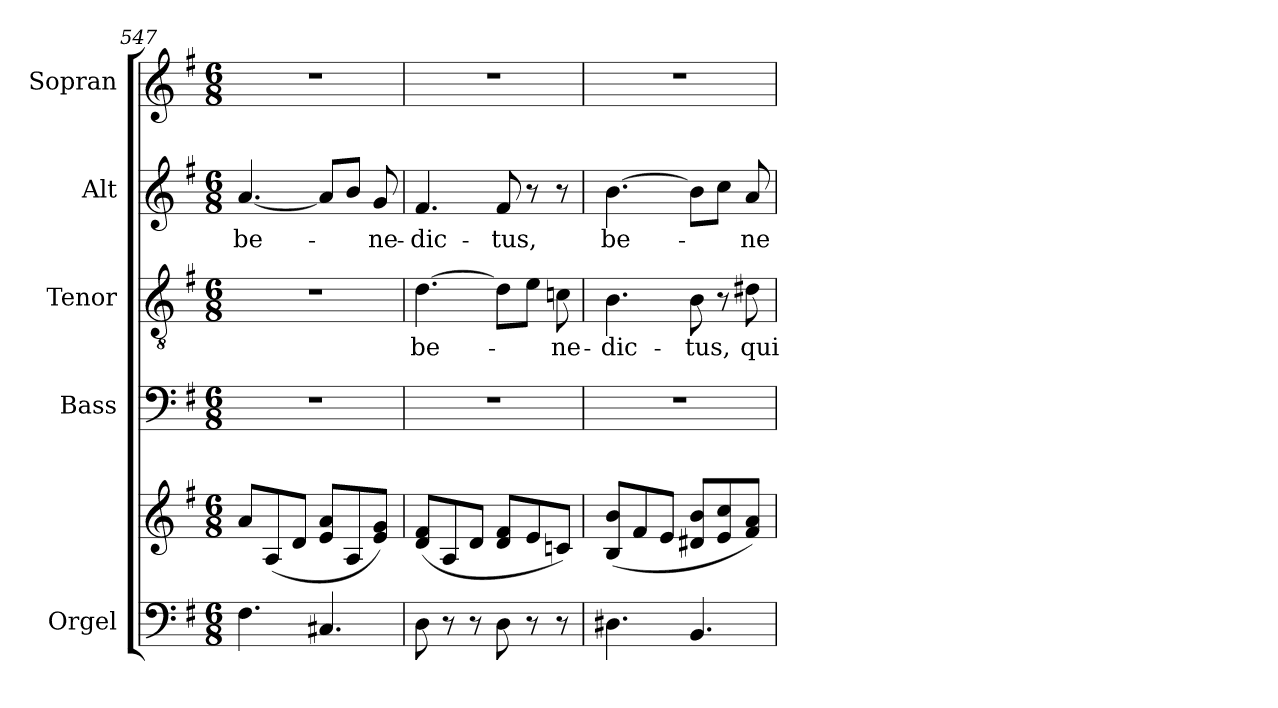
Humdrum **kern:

**kern	**kern	**kern	**kern	**text	**kern	**text	**kern
*part5	*part5	*part4	*part3	*part3	*part2	*part2	*part1
*staff6	*staff5	*staff4	*staff3	*staff3	*staff2	*staff2	*staff1
*I"Orgel	*	*I"Bass	*I"Tenor	*	*I"Alt	*	*I"Sopran
*I'Org.	*	*I'B.	*I'T.	*	*I'A.	*	*I'S.
*clefF4	*clefG2	*clefF4	*clefGv2	*	*clefG2	*	*clefG2
*k[f#]	*k[f#]	*k[f#]	*k[f#]	*	*k[f#]	*	*k[f#]
*G:	*G:	*G:	*G:	*	*G:	*	*G:
*M6/8	*M6/8	*M6/8	*M6/8	*	*M6/8	*	*M6/8
=547	=547	=547	=547	=547	=547	=547	=547
!	!	!	!	!	!	!LO:LY:b	!
4.F#\	8a/L	2.r	2.r	.	[4.a/	be-	2.r
.	(<8A/	.	.	.	.	.	.
.	8d/J	.	.	.	.	.	.
4.C#X/	8e/ 8a/L	.	.	.	8a/L]	.	.
.	8A/	.	.	.	8b/J	.	.
!	!	!	!	!	!	!LO:LY:b	!
.	8e/ 8g/J)	.	.	.	8g/	-ne-	.
=548	=548	=548	=548	=548	=548	=548	=548
!	!	!	!	!LO:LY:b	!	!LO:LY:b	!
8D\	(<8d/ 8f#/L	2.r	[4.d\	be-	4.f#/	-dic-	2.r
8r	8A/	.	.	.	.	.	.
8r	8d/J	.	.	.	.	.	.
!	!	!	!	!	!	!LO:LY:b	!
8D\	8d/ 8f#/L	.	8d\L]	.	8f#/	-tus,	.
8r	8e/	.	8e\J	.	8r	.	.
!	!	!	!	!LO:LY:b	!	!	!
8r	8cn/J)	.	8cn\	-ne-	8r	.	.
=549	=549	=549	=549	=549	=549	=549	=549
!	!	!	!	!LO:LY:b	!	!LO:LY:b	!
4.D#X\	(<8B/ 8b/L	2.r	4.B\	-dic-	[4.b\	be-	2.r
.	8f#/	.	.	.	.	.	.
.	8e/J	.	.	.	.	.	.
!	!	!	!	!LO:LY:b	!	!	!
4.BB/	8d#X/ 8b/L	.	8B\	-tus,	8b\L]	.	.
.	8e/ 8cc/	.	8r	.	8cc\J	.	.
!	!	!	!	!LO:LY:b	!	!LO:LY:b	!
.	8f#/ 8a/J)	.	8d#X\	qui	8a/	-ne-	.
=	=	=	=	=	=	=	=
*-	*-	*-	*-	*-	*-	*-	*-
